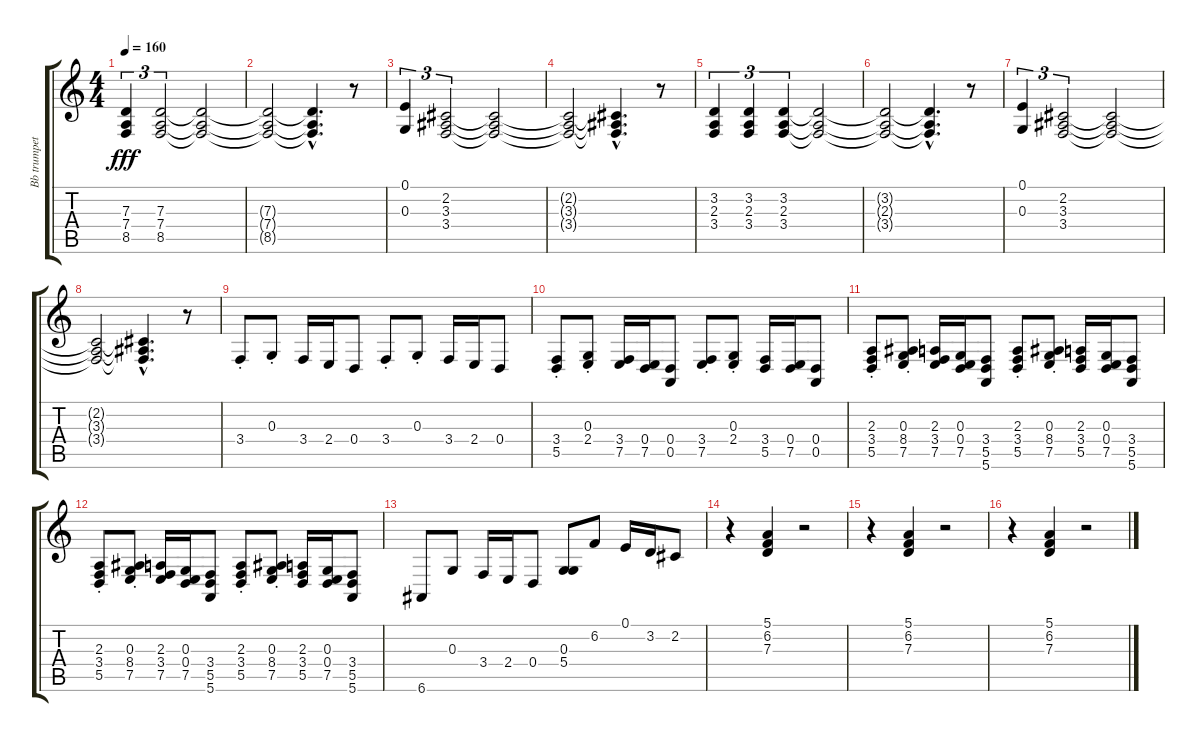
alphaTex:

\track ("Bb trumpet" "Bb trumpet") {instrument trumpet}
\staff {score tabs}
\tuning (E4 B3 G3 D3 A2 E2) {hide}
\ts (4 4)
\tempo 160
\clef g2
\ks c
(7.3 7.4 8.5).4{tu (3 2) dy fff} (7.3 7.4 8.5).2{tu (3 2)} (7.3{t} 7.4{t} 8.5{t}).2 |
(7.3{t} 7.4{t} 8.5{t}).2 (7.3{hac t} 7.4{hac t} 8.5{hac t}).4{d} r.8 |
(0.1 0.3).4{tu (3 2)} (2.2 3.3 3.4).2{tu (3 2)} (2.2{t} 3.3{t} 3.4{t}).2 |
(2.2{t} 3.3{t} 3.4{t}).2 (2.2{hac t} 3.3{hac t} 3.4{hac t}).4{d} r.8 |
(3.2 2.3 3.4).4{tu (3 2)} (3.2 2.3 3.4).4{tu (3 2)} (3.2 2.3 3.4).4{tu (3 2)} (3.2{t} 2.3{t} 3.4{t}).2 |
(3.2{t} 2.3{t} 3.4{t}).2 (3.2{hac t} 2.3{hac t} 3.4{hac t}).4{d} r.8 |
(0.1 0.3).4{tu (3 2)} (2.2 3.3 3.4).2{tu (3 2)} (2.2{t} 3.3{t} 3.4{t}).2 |
(2.2{t} 3.3{t} 3.4{t}).2 (2.2{hac t} 3.3{hac t} 3.4{hac t}).4{d} r.8 |
3.4{st}.8 0.3{st}.8 3.4.16 2.4.16 0.4.8 3.4{st}.8 0.3{st}.8 3.4.16 2.4.16 0.4.8 |
(3.4{st} 5.5{st}).8 (0.3{st} 2.4{st}).8 (3.4 7.5).16 (0.4 7.5).16 (0.4 0.5).8 (3.4{st} 7.5{st}).8 (0.3{st} 2.4{st}).8 (3.4 5.5).16 (0.4 7.5).16 (0.4 0.5).8 |
(2.3{st} 3.4{st} 5.5{st}).8 (0.3{st} 8.4{st} 7.5{st}).8 (2.3 3.4 7.5).16 (0.3 0.4 7.5).16 (3.4 5.5 5.6).8 (2.3{st} 3.4{st} 5.5{st}).8 (0.3{st} 8.4{st} 7.5{st}).8 (2.3 3.4 5.5).16 (0.3 0.4 7.5).16 (3.4 5.5 5.6).8 |
(2.3{st} 3.4{st} 5.5{st}).8 (0.3{st} 8.4{st} 7.5{st}).8 (2.3 3.4 7.5).16 (0.3 0.4 7.5).16 (3.4 5.5 5.6).8 (2.3{st} 3.4{st} 5.5{st}).8 (0.3{st} 8.4{st} 7.5{st}).8 (2.3 3.4 5.5).16 (0.3 0.4 7.5).16 (3.4 5.5 5.6).8 |
6.6.8{balance 16} 0.3.8 3.4.16 2.4.16 0.4.8 (0.3 5.4).8{balance 0} 6.2.8 0.1.16 3.2.16 2.2.8 |
r.4 (5.1 6.2 7.3).4 r.2 |
r.4 (5.1 6.2 7.3).4 r.2 |
r.4 (5.1 6.2 7.3).4 r.2
